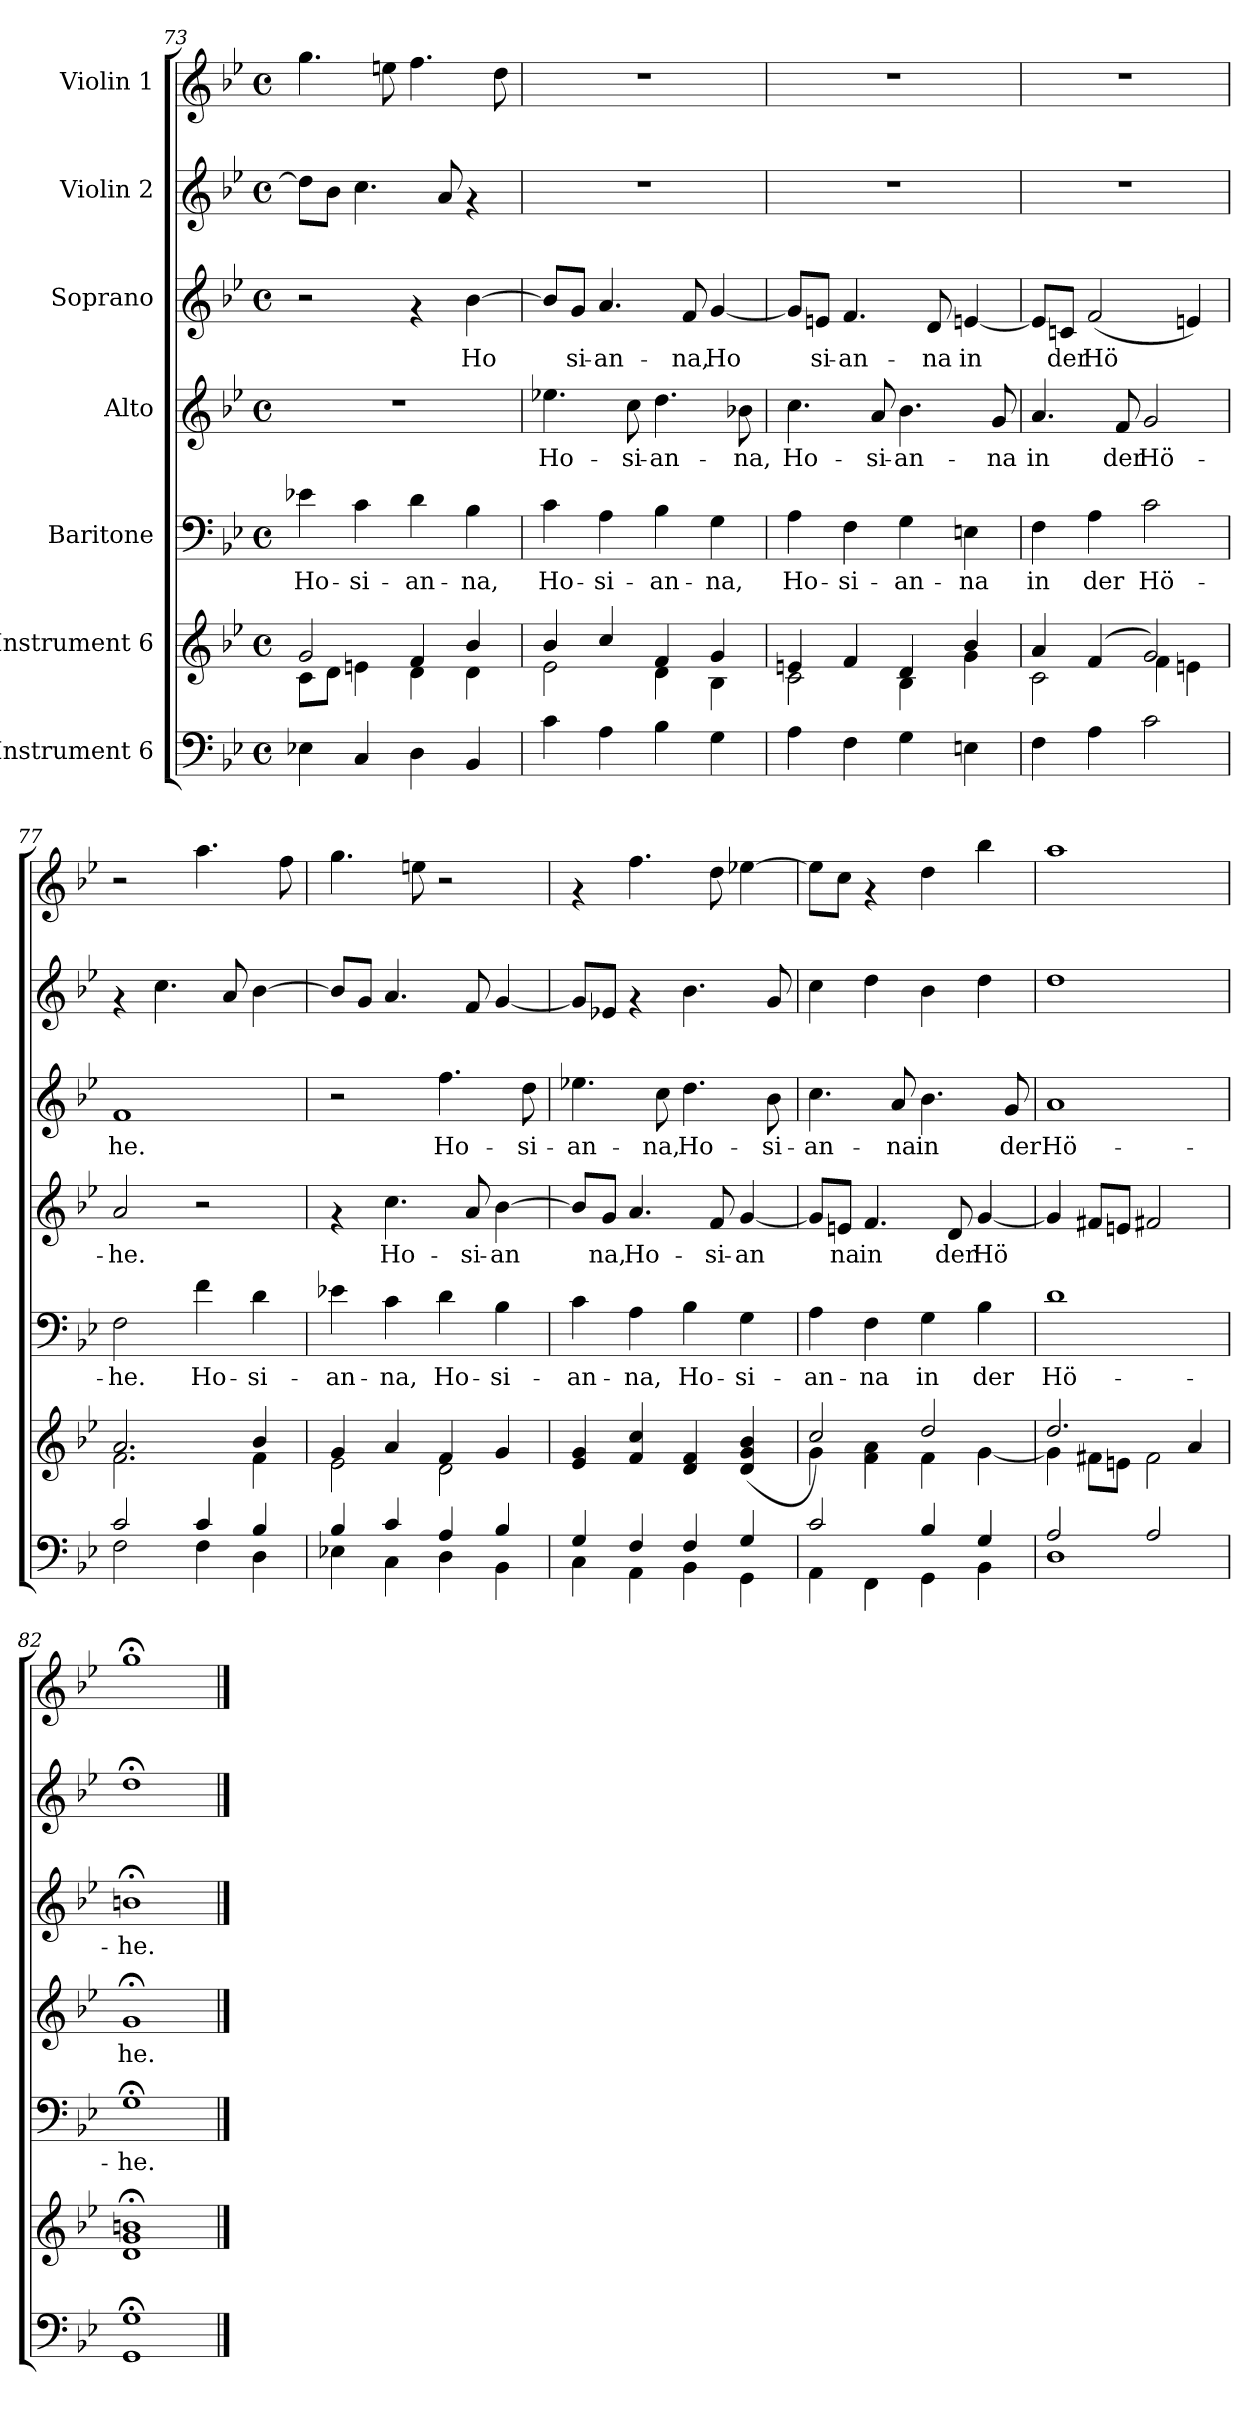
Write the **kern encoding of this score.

**kern	**kern	**kern	**text	**kern	**text	**kern	**text	**kern	**kern
*part7	*part6	*part5	*part5	*part4	*part4	*part3	*part3	*part2	*part1
*staff7	*staff6	*staff5	*staff5	*staff4	*staff4	*staff3	*staff3	*staff2	*staff1
*I"Instrument 6	*I"Instrument 6	*I"Baritone	*	*I"Alto	*	*I"Soprano	*	*I"Violin 2	*I"Violin 1
*clefF4	*clefG2	*clefF4	*	*clefG2	*	*clefG2	*	*clefG2	*clefG2
*k[b-e-]	*k[b-e-]	*k[b-e-]	*	*k[b-e-]	*	*k[b-e-]	*	*k[b-e-]	*k[b-e-]
*B-:	*B-:	*B-:	*	*B-:	*	*B-:	*	*B-:	*B-:
*M4/4	*M4/4	*M4/4	*	*M4/4	*	*M4/4	*	*M4/4	*M4/4
*met(c)	*met(c)	*met(c)	*	*met(c)	*	*met(c)	*	*met(c)	*met(c)
=73	=73	=73	=73	=73	=73	=73	=73	=73	=73
*	*^	*	*	*	*	*	*	*	*
!	!	!	!	!LO:LY:b:cj	!	!	!	!	!	!
4E-X\	2g/	8c\L	4e-X\	Ho-	1r	.	2r	.	8dd\L]	4.gg\
.	.	8d\J	.	.	.	.	.	.	8b-\J	.
!	!	!	!	!LO:LY:b:cj	!	!	!	!	!	!
4C/	.	4en\	4c\	-si-	.	.	.	.	4.cc\	.
.	.	.	.	.	.	.	.	.	.	8een\
!	!	!	!	!LO:LY:b:cj	!	!	!	!	!	!
4D\	4f/	4d\	4d\	-an-	.	.	4rf	.	.	4.ff\
.	.	.	.	.	.	.	.	.	8a/	.
!	!	!	!	!LO:LY:b:cj	!	!	!	!LO:LY:b:cj	!	!
4BB-/	4b-/	4d\	4B-\	-na,	.	.	[>4b-\	Ho-	4rf	.
.	.	.	.	.	.	.	.	.	.	8dd\
=74	=74	=74	=74	=74	=74	=74	=74	=74	=74	=74
!	!	!	!	!LO:LY:b:cj	!	!LO:LY:b:cj	!	!LO:LY:b:cj	!	!
4c\	4b-/	2e-\	4c\	Ho-	4.ee-X\	Ho-	8b-/L]	--	1r	1r
!	!	!	!	!	!	!	!	!LO:LY:b:cj	!	!
.	.	.	.	.	.	.	8g/J	-si-	.	.
!	!	!	!	!LO:LY:b:cj	!	!	!	!LO:LY:b:cj	!	!
4A\	4cc/	.	4A\	-si-	.	.	4.a/	-an-	.	.
!	!	!	!	!	!	!LO:LY:b:cj	!	!	!	!
.	.	.	.	.	8cc\	-si-	.	.	.	.
!	!	!	!	!LO:LY:b:cj	!	!LO:LY:b:cj	!	!	!	!
4B-\	4f/	4d\	4B-\	-an-	4.dd\	-an-	.	.	.	.
!	!	!	!	!	!	!	!	!LO:LY:b:cj	!	!
.	.	.	.	.	.	.	8f/	-na,	.	.
!	!	!	!	!LO:LY:b:cj	!	!	!	!LO:LY:b:cj	!	!
4G\	4g/	4B-\	4G\	-na,	.	.	[<4g/	Ho-	.	.
!	!	!	!	!	!	!LO:LY:b:cj	!	!	!	!
.	.	.	.	.	8b-X\	-na,	.	.	.	.
=75	=75	=75	=75	=75	=75	=75	=75	=75	=75	=75
!	!	!	!	!LO:LY:b:cj	!	!LO:LY:b:cj	!	!LO:LY:b:cj	!	!
4A\	4en/	2c\	4A\	Ho-	4.cc\	Ho-	8g/L]	--	1r	1r
!	!	!	!	!	!	!	!	!LO:LY:b:cj	!	!
.	.	.	.	.	.	.	8en/J	-si-	.	.
!	!	!	!	!LO:LY:b:cj	!	!	!	!LO:LY:b:cj	!	!
4F\	4f/	.	4F\	-si-	.	.	4.f/	-an-	.	.
!	!	!	!	!	!	!LO:LY:b:cj	!	!	!	!
.	.	.	.	.	8a/	-si-	.	.	.	.
!	!	!	!	!LO:LY:b:cj	!	!LO:LY:b:cj	!	!	!	!
4G\	4d/	4B-\	4G\	-an-	4.b-\	-an-	.	.	.	.
!	!	!	!	!	!	!	!	!LO:LY:b:cj	!	!
.	.	.	.	.	.	.	8d/	-na	.	.
!	!	!	!	!LO:LY:b:cj	!	!	!	!LO:LY:b:cj	!	!
4En\	4b-/	4g\	4En\	-na	.	.	[<4en/	in	.	.
!	!	!	!	!	!	!LO:LY:b:cj	!	!	!	!
.	.	.	.	.	8g/	-na	.	.	.	.
=76	=76	=76	=76	=76	=76	=76	=76	=76	=76	=76
!	!	!	!	!LO:LY:b:cj	!	!LO:LY:b:cj	!	!LO:LY:b:cj	!	!
4F\	4a/	2c\	4F\	in	4.a/	in	8e/L]	.	1r	1r
!	!	!	!	!	!	!	!	!LO:LY:b:cj	!	!
.	.	.	.	.	.	.	8cn/J	der	.	.
!	!	!	!	!LO:LY:b:cj	!	!	!	!LO:LY:b:cj	!	!
4A\	(<4f/	.	4A\	der	.	.	(<2f/	Hö-	.	.
!	!	!	!	!	!	!LO:LY:b:cj	!	!	!	!
.	.	.	.	.	8f/	der	.	.	.	.
!	!	!	!	!LO:LY:b:cj	!	!LO:LY:b:cj	!	!	!	!
2c\	2g/)	4f\	2c\	Hö-	2g/	Hö-	.	.	.	.
!	!	!	!	!	!	!	!	!LO:LY:b:cj	!	!
.	.	4en\	.	.	.	.	4en/)	--	.	.
!!LO:LB:g=z
=77	=77	=77	=77	=77	=77	=77	=77	=77	=77	=77
*^	*	*	*	*	*	*	*	*	*	*
!	!	!	!	!	!LO:LY:b:cj	!	!LO:LY:b:cj	!	!LO:LY:b:cj	!	!
2c/	2F\	2.a/	2.f\	2F\	-he.	2a/	-he.	1f	-he.	4rf	2r
.	.	.	.	.	.	.	.	.	.	4.cc\	.
!	!	!	!	!	!LO:LY:b:cj	!	!	!	!	!	!
4c/	4F\	.	.	4f\	Ho-	2r	.	.	.	.	4.aa\
.	.	.	.	.	.	.	.	.	.	8a/	.
!	!	!	!	!	!LO:LY:b:cj	!	!	!	!	!	!
4B-/	4D\	4b-/	4f\	4d\	-si-	.	.	.	.	[>4b-\	.
.	.	.	.	.	.	.	.	.	.	.	8ff\
=78	=78	=78	=78	=78	=78	=78	=78	=78	=78	=78	=78
!	!	!	!	!	!LO:LY:b:cj	!	!	!	!	!	!
4B-/	4E-X\	4g/	2e-\	4e-X\	-an-	4rf	.	2r	.	8b-/L]	4.gg\
.	.	.	.	.	.	.	.	.	.	8g/J	.
!	!	!	!	!	!LO:LY:b:cj	!	!LO:LY:b:cj	!	!	!	!
4c/	4C\	4a/	.	4c\	-na,	4.cc\	Ho-	.	.	4.a/	.
.	.	.	.	.	.	.	.	.	.	.	8een\
!	!	!	!	!	!LO:LY:b:cj	!	!	!	!LO:LY:b:cj	!	!
4A/	4D\	4f/	2d\	4d\	Ho-	.	.	4.ff\	Ho-	.	2r
!	!	!	!	!	!	!	!LO:LY:b:cj	!	!	!	!
.	.	.	.	.	.	8a/	-si-	.	.	8f/	.
!	!	!	!	!	!LO:LY:b:cj	!	!LO:LY:b:cj	!	!	!	!
4B-/	4BB-\	4g/	.	4B-\	-si-	[>4b-\	-an-	.	.	[<4g/	.
!	!	!	!	!	!	!	!	!	!LO:LY:b:cj	!	!
.	.	.	.	.	.	.	.	8dd\	-si-	.	.
*	*	*v	*v	*	*	*	*	*	*	*	*
=79	=79	=79	=79	=79	=79	=79	=79	=79	=79	=79
!	!	!	!	!LO:LY:b:cj	!	!LO:LY:b:cj	!	!LO:LY:b:cj	!	!
4G/	4C\	4e-/ 4g/	4c\	-an-	8b-/L]	--	4.ee-X\	-an-	8g/L]	4rf
!	!	!	!	!	!	!LO:LY:b:cj	!	!	!	!
.	.	.	.	.	8g/J	-na,	.	.	8e-X/J	.
!	!	!	!	!LO:LY:b:cj	!	!LO:LY:b:cj	!	!	!	!
4F/	4AA\	4f/ 4cc/	4A\	-na,	4.a/	Ho-	.	.	4rf	4.ff\
!	!	!	!	!	!	!	!	!LO:LY:b:cj	!	!
.	.	.	.	.	.	.	8cc\	-na,	.	.
!	!	!	!	!LO:LY:b:cj	!	!	!	!LO:LY:b:cj	!	!
4F/	4BB-\	4d/ 4f/	4B-\	Ho-	.	.	4.dd\	Ho-	4.b-\	.
!	!	!	!	!	!	!LO:LY:b:cj	!	!	!	!
.	.	.	.	.	8f/	-si-	.	.	.	8dd\
!	!	!	!	!LO:LY:b:cj	!	!LO:LY:b:cj	!	!	!	!
4G/	4GG\	(<4b-/ 4g/ 4d/	4G\	-si-	[<4g/	-an-	.	.	.	[>4ee-X\
!	!	!	!	!	!	!	!	!LO:LY:b:cj	!	!
.	.	.	.	.	.	.	8b-\	-si-	8g/	.
=80	=80	=80	=80	=80	=80	=80	=80	=80	=80	=80
*	*	*^	*	*	*	*	*	*	*	*
!	!	!	!	!	!LO:LY:b:cj	!	!LO:LY:b:cj	!	!LO:LY:b:cj	!	!
2c/	4AA\	2cc/)	4g\	4A\	-an-	8g/L]	--	4.cc\	-an-	4cc\	8ee-\L]
!	!	!	!	!	!	!	!LO:LY:b:cj	!	!	!	!
.	.	.	.	.	.	8en/J	-na	.	.	.	8cc\J
!	!	!	!	!	!LO:LY:b:cj	!	!LO:LY:b:cj	!	!	!	!
.	4FF\	.	4a\ 4f\	4F\	-na	4.f/	in	.	.	4dd\	4rf
!	!	!	!	!	!	!	!	!	!LO:LY:b:cj	!	!
.	.	.	.	.	.	.	.	8a/	-na	.	.
!	!	!	!	!	!LO:LY:b:cj	!	!	!	!LO:LY:b:cj	!	!
4B-/	4GG\	2dd/	4f\	4G\	in	.	.	4.b-\	in	4b-\	4dd\
!	!	!	!	!	!	!	!LO:LY:b:cj	!	!	!	!
.	.	.	.	.	.	8d/	der	.	.	.	.
!	!	!	!	!	!LO:LY:b:cj	!	!LO:LY:b:cj	!	!	!	!
4G/	4BB-\	.	[<4g\	4B-\	der	[<4g/	Hö-	.	.	4dd\	4bb-\
!	!	!	!	!	!	!	!	!	!LO:LY:b:cj	!	!
.	.	.	.	.	.	.	.	8g/	der	.	.
=81	=81	=81	=81	=81	=81	=81	=81	=81	=81	=81	=81
!	!	!	!	!	!LO:LY:b:cj	!	!LO:LY:b:cj	!	!LO:LY:b:cj	!	!
2A/	1D	2.dd/	4g\]	1d	Hö-	4g/]	--	1a	Hö-	1dd	1aa
!	!	!	!	!	!	!	!LO:LY:b:cj	!	!	!	!
.	.	.	8f#X\L	.	.	8f#X/L	--	.	.	.	.
!	!	!	!	!	!	!	!LO:LY:b:cj	!	!	!	!
.	.	.	8en\J	.	.	8en/J	--	.	.	.	.
!	!	!	!	!	!	!	!LO:LY:b:cj	!	!	!	!
2A/	.	.	2f#\	.	.	2f#X/	--	.	.	.	.
.	.	4a/	.	.	.	.	.	.	.	.	.
*v	*v	*	*	*	*	*	*	*	*	*	*
*	*v	*v	*	*	*	*	*	*	*	*
=82	=82	=82	=82	=82	=82	=82	=82	=82	=82
!	!	!	!LO:LY:b:cj	!	!LO:LY:b:cj	!	!LO:LY:b:cj	!	!
1G; 1GG;	1g;< 1d;< 1bn;<	1G;<	-he.	1g;<	-he.	1bn;<	-he.	1dd;<	1gg;<
==	==	==	==	==	==	==	==	==	==
*-	*-	*-	*-	*-	*-	*-	*-	*-	*-
